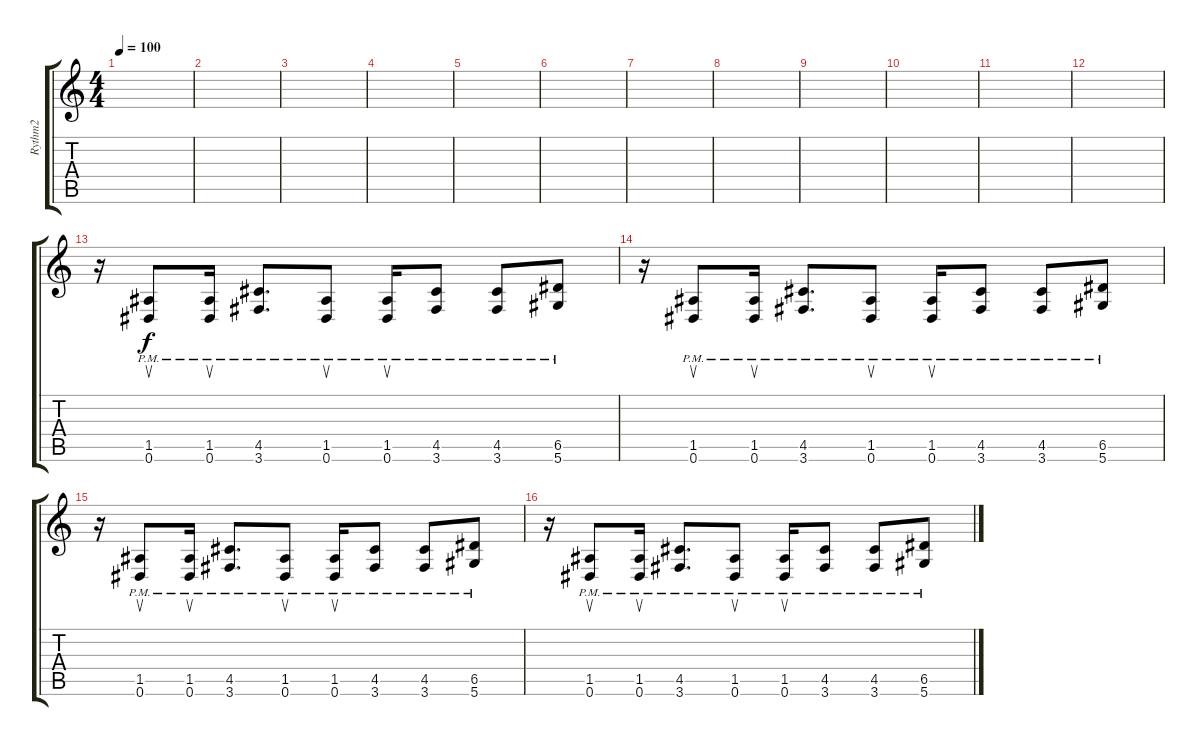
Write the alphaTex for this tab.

\track ("Rythm2" "Rythm2") {instrument overdrivenguitar}
\staff {score tabs}
\tuning (E4 B3 G3 D3 A2 Eb2) {hide}
\ts (4 4)
\tempo 100
\clef g2
\ks c
|
|
|
|
|
|
|
|
|
|
|
|
r.16 (1.5{pm} 0.6{pm}).8{su} (1.5{pm} 0.6{pm}).16{su} (4.5{pm} 3.6{pm}).8{d} (1.5{pm} 0.6{pm}).8{su} (1.5{pm} 0.6{pm}).16{su} (4.5{pm} 3.6{pm}).8 (4.5{pm} 3.6{pm}).8 (6.5{pm} 5.6{pm}).8 |
r.16 (1.5{pm} 0.6{pm}).8{su} (1.5{pm} 0.6{pm}).16{su} (4.5{pm} 3.6{pm}).8{d} (1.5{pm} 0.6{pm}).8{su} (1.5{pm} 0.6{pm}).16{su} (4.5{pm} 3.6{pm}).8 (4.5{pm} 3.6{pm}).8 (6.5{pm} 5.6{pm}).8 |
r.16 (1.5{pm} 0.6{pm}).8{su} (1.5{pm} 0.6{pm}).16{su} (4.5{pm} 3.6{pm}).8{d} (1.5{pm} 0.6{pm}).8{su} (1.5{pm} 0.6{pm}).16{su} (4.5{pm} 3.6{pm}).8 (4.5{pm} 3.6{pm}).8 (6.5{pm} 5.6{pm}).8 |
r.16 (1.5{pm} 0.6{pm}).8{su} (1.5{pm} 0.6{pm}).16{su} (4.5{pm} 3.6{pm}).8{d} (1.5{pm} 0.6{pm}).8{su} (1.5{pm} 0.6{pm}).16{su} (4.5{pm} 3.6{pm}).8 (4.5{pm} 3.6{pm}).8 (6.5{pm} 5.6{pm}).8
